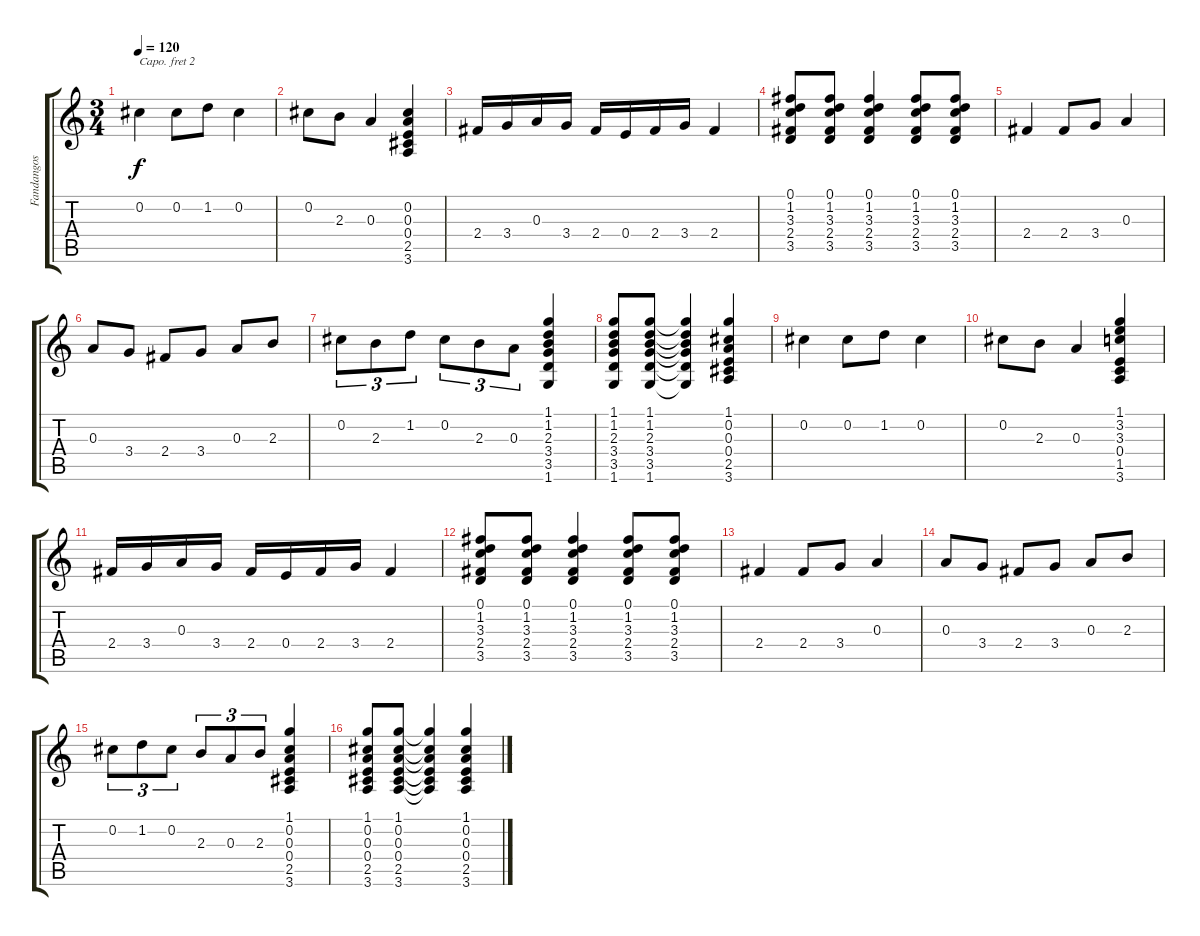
\track ("Fandangos de Huelva" "Fandangos ") {instrument acousticguitarnylon}
\staff {score tabs}
\capo 2
\tuning (E4 B3 G3 D3 A2 E2) {hide}
\ts (3 4)
\tempo 120
\clef g2
\ks c
0.2.4{dy f} 0.2.8 1.2.8 0.2.4 |
0.2.8 2.3.8 0.3.4 (0.2 0.3 0.4 2.5 3.6).4 |
2.4.16 3.4.16 0.3.16 3.4.16 2.4.16 0.4.16 2.4.16 3.4.16 2.4.4 |
(0.1 1.2 3.3 2.4 3.5).8 (0.1 1.2 3.3 2.4 3.5).8 (0.1 1.2 3.3 2.4 3.5).4 (0.1 1.2 3.3 2.4 3.5).8 (0.1 1.2 3.3 2.4 3.5).8 |
2.4.4 2.4.8 3.4.8 0.3.4 |
0.3.8 3.4.8 2.4.8 3.4.8 0.3.8 2.3.8 |
0.2.8{tu (3 2)} 2.3.8{tu (3 2)} 1.2.8{tu (3 2)} 0.2.8{tu (3 2)} 2.3.8{tu (3 2)} 0.3.8{tu (3 2)} (1.1 1.2 2.3 3.4 3.5 1.6).4 |
(1.1 1.2 2.3 3.4 3.5 1.6).8 (1.1 1.2 2.3 3.4 3.5 1.6).8 (1.1{t} 1.2{t} 2.3{t} 3.4{t} 3.5{t} 1.6{t}).4 (1.1 0.2 0.3 0.4 2.5 3.6).4 |
0.2.4 0.2.8 1.2.8 0.2.4 |
0.2.8 2.3.8 0.3.4 (1.1 3.2 3.3 0.4 1.5 3.6).4 |
2.4.16 3.4.16 0.3.16 3.4.16 2.4.16 0.4.16 2.4.16 3.4.16 2.4.4 |
(0.1 1.2 3.3 2.4 3.5).8 (0.1 1.2 3.3 2.4 3.5).8 (0.1 1.2 3.3 2.4 3.5).4 (0.1 1.2 3.3 2.4 3.5).8 (0.1 1.2 3.3 2.4 3.5).8 |
2.4.4 2.4.8 3.4.8 0.3.4 |
0.3.8 3.4.8 2.4.8 3.4.8 0.3.8 2.3.8 |
0.2.8{tu (3 2)} 1.2.8{tu (3 2)} 0.2.8{tu (3 2)} 2.3.8{tu (3 2)} 0.3.8{tu (3 2)} 2.3.8{tu (3 2)} (1.1 0.2 0.3 0.4 2.5 3.6).4 |
(1.1 0.2 0.3 0.4 2.5 3.6).8 (1.1 0.2 0.3 0.4 2.5 3.6).8 (1.1{t} 0.2{t} 0.3{t} 0.4{t} 2.5{t} 3.6{t}).4 (1.1 0.2 0.3 0.4 2.5 3.6).4
